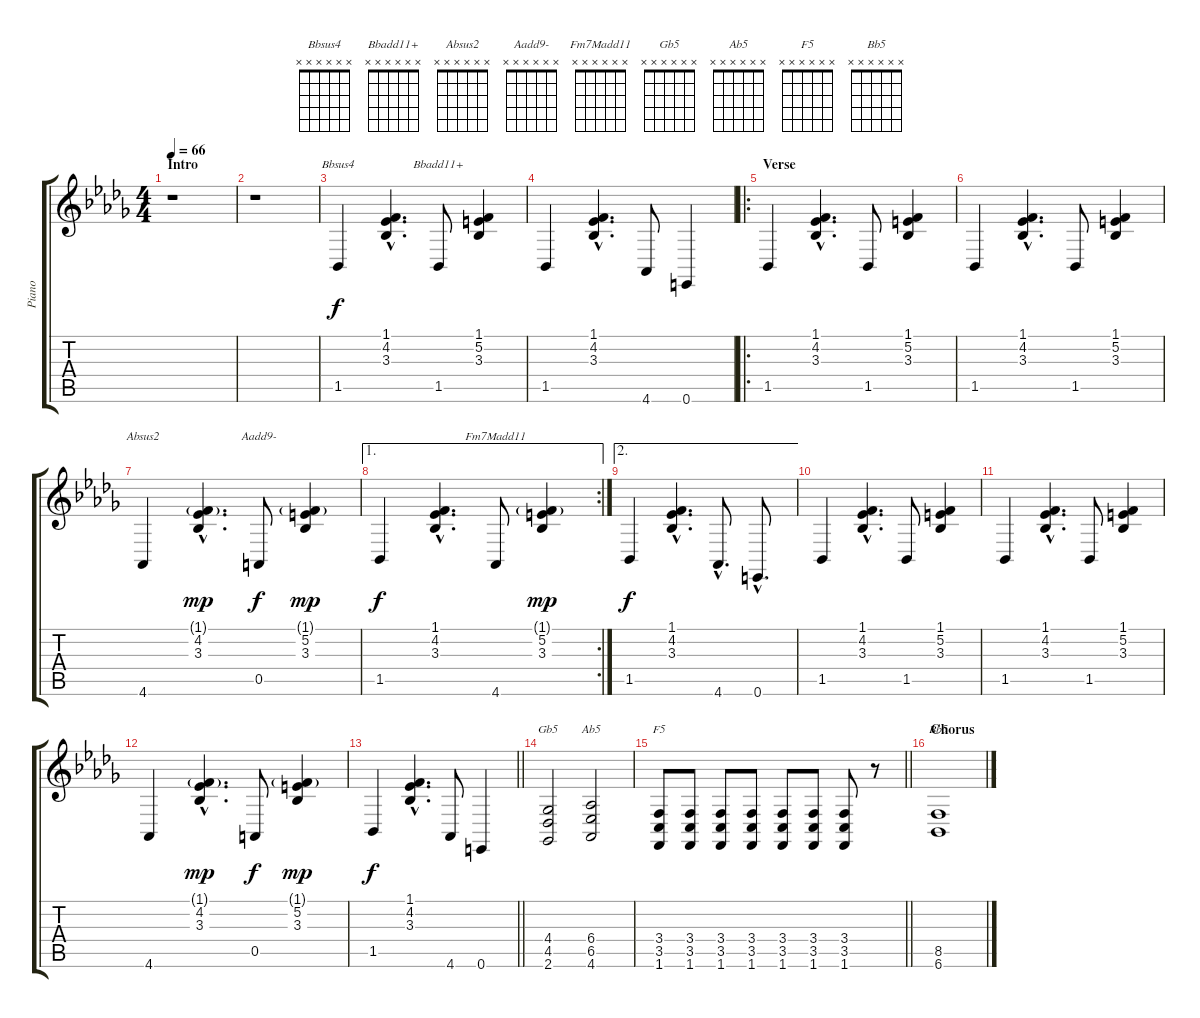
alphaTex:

\track ("Piano" "Piano") {instrument acousticgrandpiano}
\staff {score tabs}
\tuning (E4 B3 G3 D3 A2 E2) {hide}
\chord ("Bbsus4" x x x x x x)
\chord ("Bbadd11+" x x x x x x)
\chord ("Absus2" x x x x x x)
\chord ("Aadd9-" x x x x x x)
\chord ("Fm7Madd11" x x x x x x)
\chord ("Gb5" x x x x x x)
\chord ("Ab5" x x x x x x)
\chord ("F5" x x x x x x)
\chord ("Bb5" x x x x x x)
\ts (4 4)
\section ("" "Intro")
\tempo 66
\clef g2
\ks db
r.1{dy f instrument acousticgrandpiano} |
r.1 |
1.5.4{ch "Bbsus4"} (1.1{hac} 4.2{hac} 3.3{hac}).4{d} 1.5.8{ch "Bbadd11+"} (1.1 5.2 3.3).4 |
1.5.4 (1.1{hac} 4.2{hac} 3.3{hac}).4{d} 4.6.8 0.6.4 |
\ro
\section ("" "Verse")
1.5.4 (1.1{hac} 4.2{hac} 3.3{hac}).4{d} 1.5.8 (1.1 5.2 3.3).4 |
1.5.4 (1.1{hac} 4.2{hac} 3.3{hac}).4{d} 1.5.8 (1.1 5.2 3.3).4 |
4.6.4{ch "Absus2"} (1.1{g hac} 4.2{hac} 3.3{hac}).4{d dy mp} 0.5.8{ch "Aadd9-" dy f} (1.1{g} 5.2 3.3).4{dy mp} |
\ae 1
\rc 2
1.5.4{dy f} (1.1{hac} 4.2{hac} 3.3{hac}).4{d} 4.6.8{ch "Fm7Madd11"} (1.1{g} 5.2 3.3).4{dy mp} |
\ae 2
1.5.4{dy f} (1.1{hac} 4.2{hac} 3.3{hac}).4{d} 4.6{hac}.8{d} 0.6{hac}.8{d} |
1.5.4 (1.1{hac} 4.2{hac} 3.3{hac}).4{d} 1.5.8 (1.1 5.2 3.3).4 |
1.5.4 (1.1{hac} 4.2{hac} 3.3{hac}).4{d} 1.5.8 (1.1 5.2 3.3).4 |
4.6.4 (1.1{g hac} 4.2{hac} 3.3{hac}).4{d dy mp} 0.5.8{dy f} (1.1{g} 5.2 3.3).4{dy mp} |
\barLineRight lightlight
1.5.4{dy f} (1.1{hac} 4.2{hac} 3.3{hac}).4{d} 4.6.8 0.6.4 |
\section ("" "")
(4.4 4.5 2.6).2{ch "Gb5"} (6.4 6.5 4.6).2{ch "Ab5"} |
\barLineRight lightlight
(3.4 3.5 1.6).8{ch "F5"} (3.4 3.5 1.6).8 (3.4 3.5 1.6).8 (3.4 3.5 1.6).8 (3.4 3.5 1.6).8 (3.4 3.5 1.6).8 (3.4 3.5 1.6).8 r.8 |
\section ("" "Chorus")
(8.5 6.6).1{ch "Bb5"}
